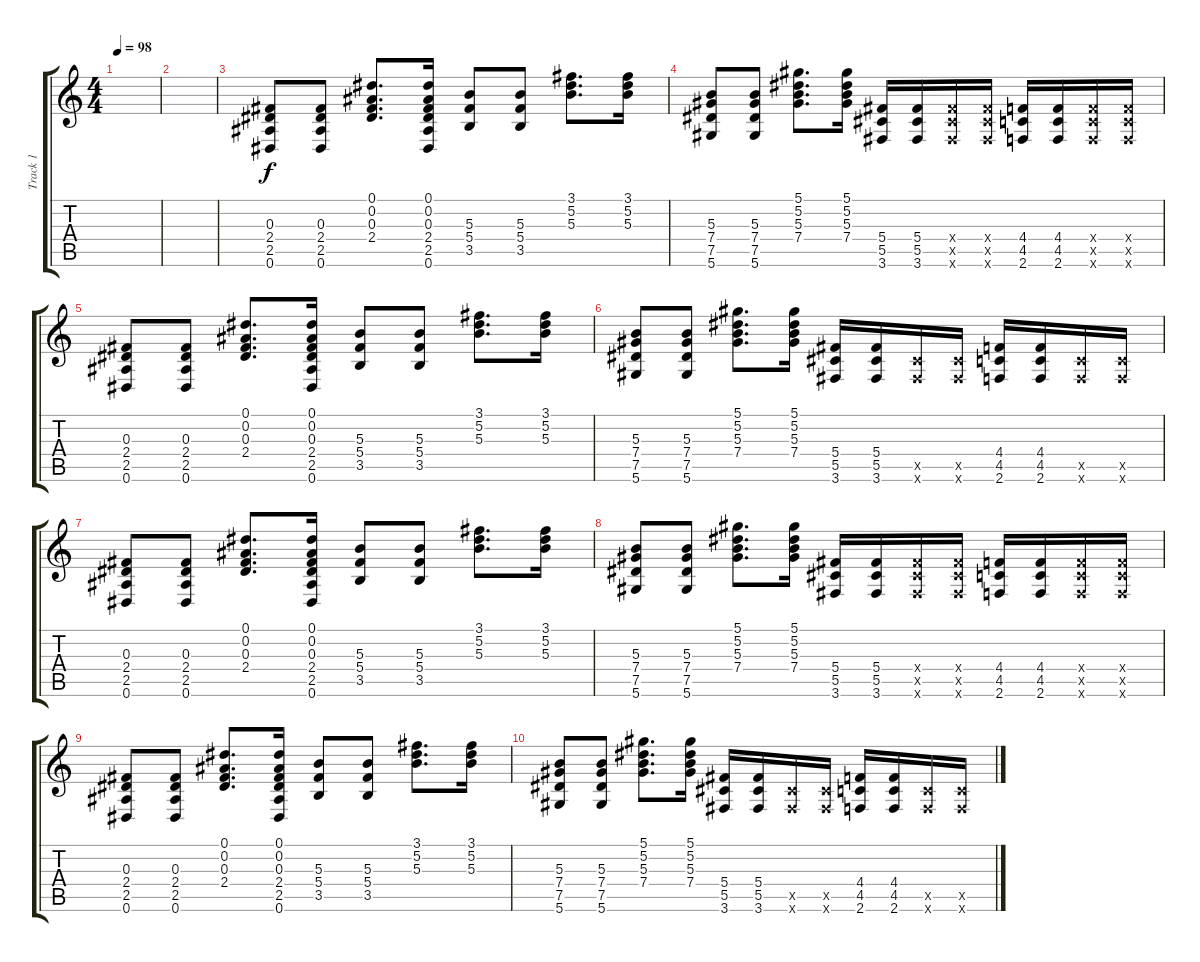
\track ("Track 1" "Track 1") {instrument acousticguitarsteel}
\staff {score tabs}
\tuning (Eb4 Bb3 Gb3 Db3 Ab2 Eb2) {hide}
\ts (4 4)
\tempo 98
\clef g2
\ks c
|
|
(0.3 2.4 2.5 0.6).8 (0.3 2.4 2.5 0.6).8 (0.1 0.2 0.3 2.4).8{d} (0.1 0.2 0.3 2.4 2.5 0.6).16 (5.3 5.4 3.5).8 (5.3 5.4 3.5).8 (3.1 5.2 5.3).8{d} (3.1 5.2 5.3).16 |
(5.3 7.4 7.5 5.6).8 (5.3 7.4 7.5 5.6).8 (5.1 5.2 5.3 7.4).8{d} (5.1 5.2 5.3 7.4).16 (5.4 5.5 3.6).16 (5.4 5.5 3.6).16 (5.4{x} 5.5{x} 3.6{x}).16 (5.4{x} 5.5{x} 3.6{x}).16 (4.4 4.5 2.6).16 (4.4 4.5 2.6).16 (4.4{x} 4.5{x} 2.6{x}).16 (4.4{x} 4.5{x} 2.6{x}).16 |
(0.3 2.4 2.5 0.6).8 (0.3 2.4 2.5 0.6).8 (0.1 0.2 0.3 2.4).8{d} (0.1 0.2 0.3 2.4 2.5 0.6).16 (5.3 5.4 3.5).8 (5.3 5.4 3.5).8 (3.1 5.2 5.3).8{d} (3.1 5.2 5.3).16 |
(5.3 7.4 7.5 5.6).8 (5.3 7.4 7.5 5.6).8 (5.1 5.2 5.3 7.4).8{d} (5.1 5.2 5.3 7.4).16 (5.4 5.5 3.6).16 (5.4 5.5 3.6).16 (5.5{x} 3.6{x}).16 (5.5{x} 3.6{x}).16 (4.4 4.5 2.6).16 (4.4 4.5 2.6).16 (4.5{x} 2.6{x}).16 (4.5{x} 2.6{x}).16 |
(0.3 2.4 2.5 0.6).8 (0.3 2.4 2.5 0.6).8 (0.1 0.2 0.3 2.4).8{d} (0.1 0.2 0.3 2.4 2.5 0.6).16 (5.3 5.4 3.5).8 (5.3 5.4 3.5).8 (3.1 5.2 5.3).8{d} (3.1 5.2 5.3).16 |
(5.3 7.4 7.5 5.6).8 (5.3 7.4 7.5 5.6).8 (5.1 5.2 5.3 7.4).8{d} (5.1 5.2 5.3 7.4).16 (5.4 5.5 3.6).16 (5.4 5.5 3.6).16 (5.4{x} 5.5{x} 3.6{x}).16 (5.4{x} 5.5{x} 3.6{x}).16 (4.4 4.5 2.6).16 (4.4 4.5 2.6).16 (4.4{x} 4.5{x} 2.6{x}).16 (4.4{x} 4.5{x} 2.6{x}).16 |
(0.3 2.4 2.5 0.6).8 (0.3 2.4 2.5 0.6).8 (0.1 0.2 0.3 2.4).8{d} (0.1 0.2 0.3 2.4 2.5 0.6).16 (5.3 5.4 3.5).8 (5.3 5.4 3.5).8 (3.1 5.2 5.3).8{d} (3.1 5.2 5.3).16 |
(5.3 7.4 7.5 5.6).8 (5.3 7.4 7.5 5.6).8 (5.1 5.2 5.3 7.4).8{d} (5.1 5.2 5.3 7.4).16 (5.4 5.5 3.6).16 (5.4 5.5 3.6).16 (5.5{x} 3.6{x}).16 (5.5{x} 3.6{x}).16 (4.4 4.5 2.6).16 (4.4 4.5 2.6).16 (4.5{x} 2.6{x}).16 (4.5{x} 2.6{x}).16
